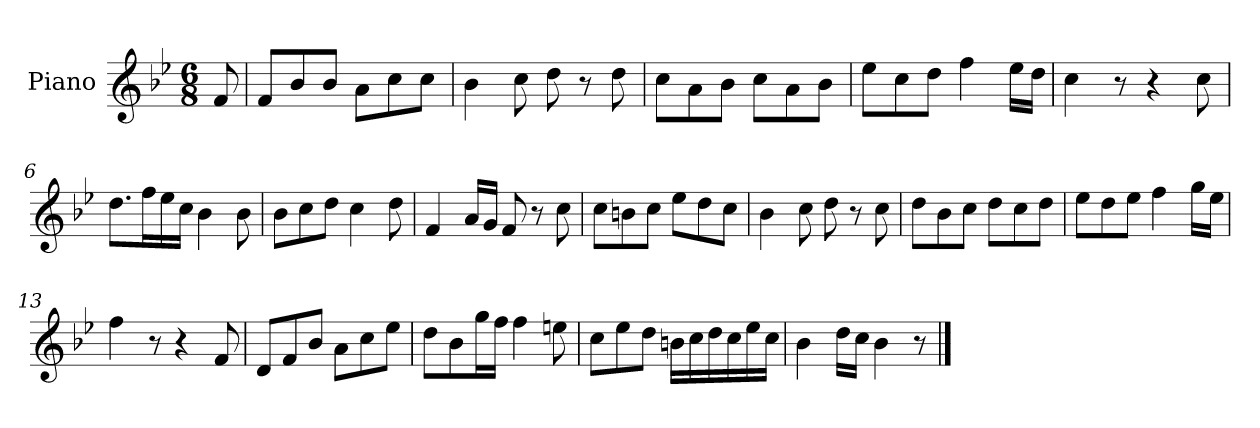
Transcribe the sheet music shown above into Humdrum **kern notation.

**kern
*part1
*staff1
*I"Piano
*I'Pno.
*clefG2
*k[b-e-]
*M6/8
=
8f/
=1
8f/L
8b-/
8b-/J
8a\L
8cc\
8cc\J
=2
4b-\
8cc\
8dd\
8r
8dd\
=3
8cc\L
8a\
8b-\J
8cc\L
8a\
8b-\J
=4
8ee-\L
8cc\
8dd\J
4ff\
16ee-\LL
16dd\JJ
=5
4cc\
8r
4r
8cc\
=6
8.dd\L
16ff\L
16ee-\
16cc\JJ
4b-\
8b-\
=7
8b-\L
8cc\
8dd\J
4cc\
8dd\
=8
4f/
16a/LL
16g/JJ
8f/
8r
8cc\
=9
8cc\L
8bn\
8cc\J
8ee-\L
8dd\
8cc\J
=10
4b-\
8cc\
8dd\
8r
8cc\
=11
8dd\L
8b-\
8cc\J
8dd\L
8cc\
8dd\J
=12
8ee-\L
8dd\
8ee-\J
4ff\
16gg\LL
16ee-\JJ
=13
4ff\
8r
4r
8f/
=14
8d/L
8f/
8b-/J
8a\L
8cc\
8ee-\J
=15
8dd\L
8b-\
16gg\L
16ff\JJ
4ff\
8een\
=16
8cc\L
8ee-\
8dd\J
16bn\LL
16cc\
16dd\
16cc\
16ee-\
16cc\JJ
=17
4b-\
16dd\LL
16cc\JJ
4b-\
8r
==
*-
